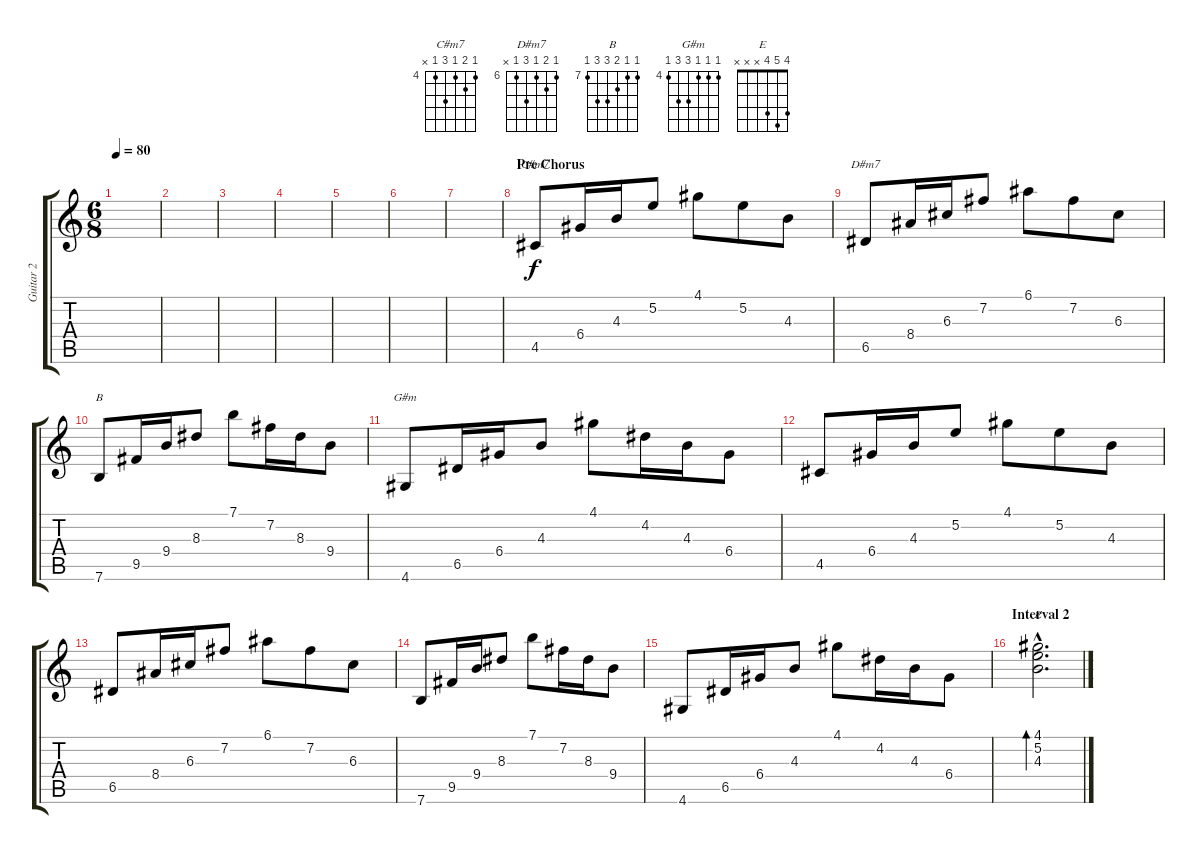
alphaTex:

\track ("Guitar 2" "Guitar 2") {instrument electricguitarclean}
\staff {score tabs}
\tuning (E4 B3 G3 D3 A2 E2) {hide}
\chord ("C#m7" 4 5 4 6 4 x) {firstfret 4}
\chord ("D#m7" 6 7 6 8 6 x) {firstfret 6}
\chord ("B" 7 7 8 9 9 7) {firstfret 7}
\chord ("G#m" 4 4 4 6 6 4) {firstfret 4}
\chord ("E" 4 5 4 x x x)
\ts (6 8)
\tempo 80
\clef g2
\ks c
|
|
|
|
|
|
|
\section ("" "Pre Chorus")
4.5.8{ch "C#m7"} 6.4.16 4.3.16 5.2.8 4.1.8 5.2.8 4.3.8 |
6.5.8{ch "D#m7"} 8.4.16 6.3.16 7.2.8 6.1.8 7.2.8 6.3.8 |
7.6.8{ch "B"} 9.5.16 9.4.16 8.3.8 7.1.8 7.2.16 8.3.16 9.4.8 |
4.6.8{ch "G#m"} 6.5.16 6.4.16 4.3.8 4.1.8 4.2.16 4.3.16 6.4.8 |
4.5.8 6.4.16 4.3.16 5.2.8 4.1.8 5.2.8 4.3.8 |
6.5.8 8.4.16 6.3.16 7.2.8 6.1.8 7.2.8 6.3.8 |
7.6.8 9.5.16 9.4.16 8.3.8 7.1.8 7.2.16 8.3.16 9.4.8 |
4.6.8 6.5.16 6.4.16 4.3.8 4.1.8 4.2.16 4.3.16 6.4.8 |
\section ("" "Interval 2")
(4.1{hac} 5.2{hac} 4.3{hac}).2{d bd 240 ch "E"}
